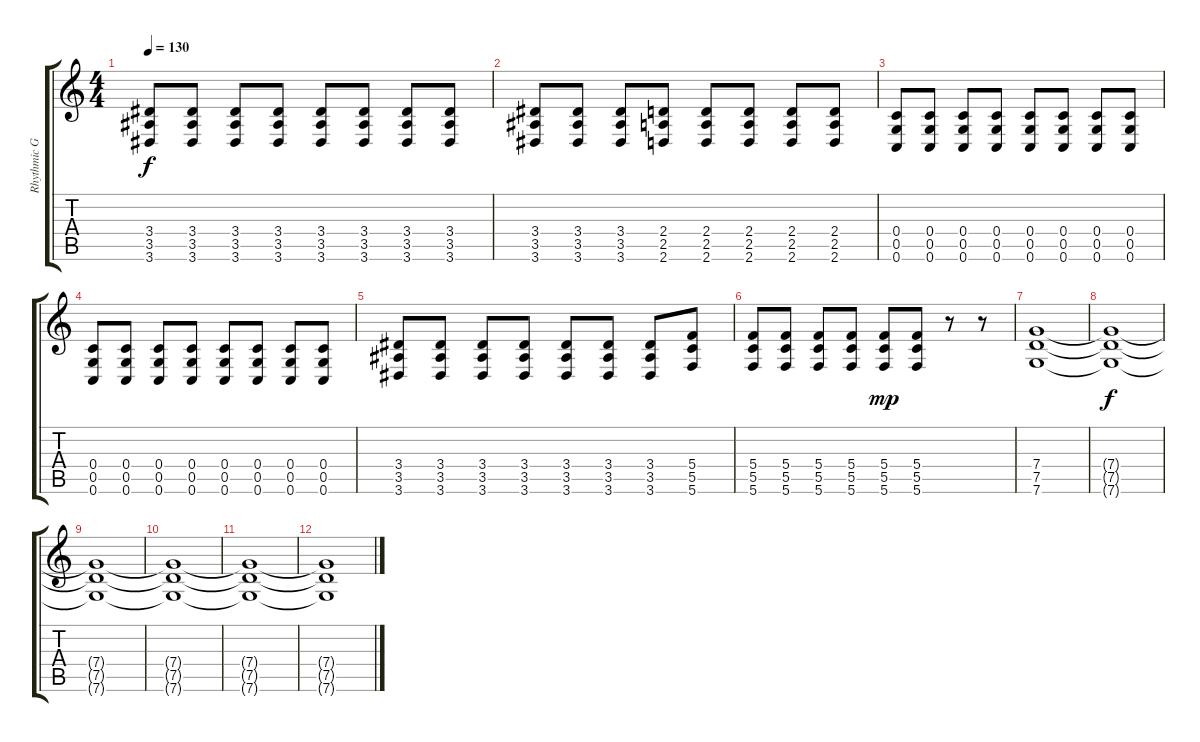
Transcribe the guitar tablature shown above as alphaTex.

\track ("Rhythmic Guitar" "Rhythmic G") {instrument distortionguitar}
\staff {score tabs}
\tuning (D4 A3 F3 C3 G2 C2) {hide}
\ts (4 4)
\tempo 130
\clef g2
\ks c
(3.4 3.5 3.6).8{dy f} (3.4 3.5 3.6).8 (3.4 3.5 3.6).8 (3.4 3.5 3.6).8 (3.4 3.5 3.6).8 (3.4 3.5 3.6).8 (3.4 3.5 3.6).8 (3.4 3.5 3.6).8 |
(3.4 3.5 3.6).8 (3.4 3.5 3.6).8 (3.4 3.5 3.6).8 (2.4 2.5 2.6).8 (2.4 2.5 2.6).8 (2.4 2.5 2.6).8 (2.4 2.5 2.6).8 (2.4 2.5 2.6).8 |
(0.4 0.5 0.6).8 (0.4 0.5 0.6).8 (0.4 0.5 0.6).8 (0.4 0.5 0.6).8 (0.4 0.5 0.6).8 (0.4 0.5 0.6).8 (0.4 0.5 0.6).8 (0.4 0.5 0.6).8 |
(0.4 0.5 0.6).8 (0.4 0.5 0.6).8 (0.4 0.5 0.6).8 (0.4 0.5 0.6).8 (0.4 0.5 0.6).8 (0.4 0.5 0.6).8 (0.4 0.5 0.6).8 (0.4 0.5 0.6).8 |
(3.4 3.5 3.6).8 (3.4 3.5 3.6).8 (3.4 3.5 3.6).8 (3.4 3.5 3.6).8 (3.4 3.5 3.6).8 (3.4 3.5 3.6).8 (3.4 3.5 3.6).8 (5.4 5.5 5.6).8 |
(5.4 5.5 5.6).8 (5.4 5.5 5.6).8 (5.4 5.5 5.6).8 (5.4 5.5 5.6).8 (5.4 5.5 5.6).8{dy mp} (5.4 5.5 5.6).8 r.8 r.8 |
(7.4 7.5 7.6).1 |
(7.4{t} 7.5{t} 7.6{t}).1{dy f} |
(7.4{t} 7.5{t} 7.6{t}).1 |
(7.4{t} 7.5{t} 7.6{t}).1 |
(7.4{t} 7.5{t} 7.6{t}).1 |
(7.4{t} 7.5{t} 7.6{t}).1
